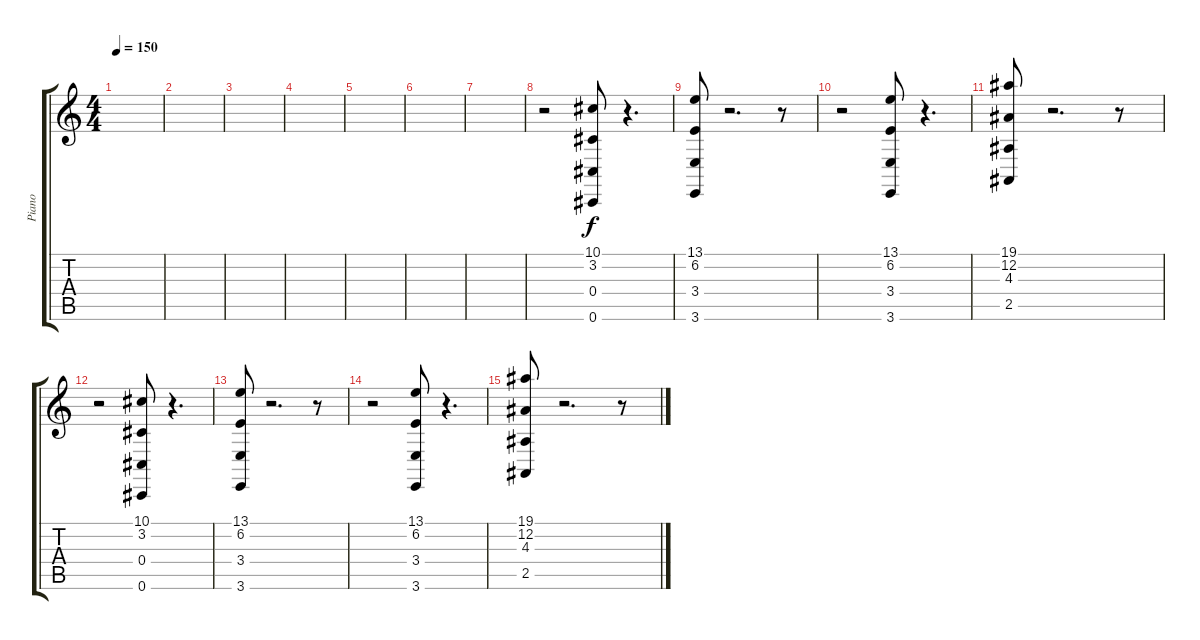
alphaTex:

\track ("Piano" "Piano") {instrument acousticgrandpiano}
\staff {score tabs}
\tuning (Eb4 Bb3 Gb3 Db3 Ab2 Db2) {hide}
\ts (4 4)
\tempo 150
\clef g2
\ks c
|
|
|
|
|
|
|
r.2 (10.1 3.2 0.4 0.6).8 r.4{d} |
(13.1 6.2 3.4 3.6).8 r.2{d} r.8 |
r.2 (13.1 6.2 3.4 3.6).8 r.4{d} |
(19.1 12.2 4.3 2.5).8 r.2{d} r.8 |
r.2 (10.1 3.2 0.4 0.6).8 r.4{d} |
(13.1 6.2 3.4 3.6).8 r.2{d} r.8 |
r.2 (13.1 6.2 3.4 3.6).8 r.4{d} |
(19.1 12.2 4.3 2.5).8 r.2{d} r.8
